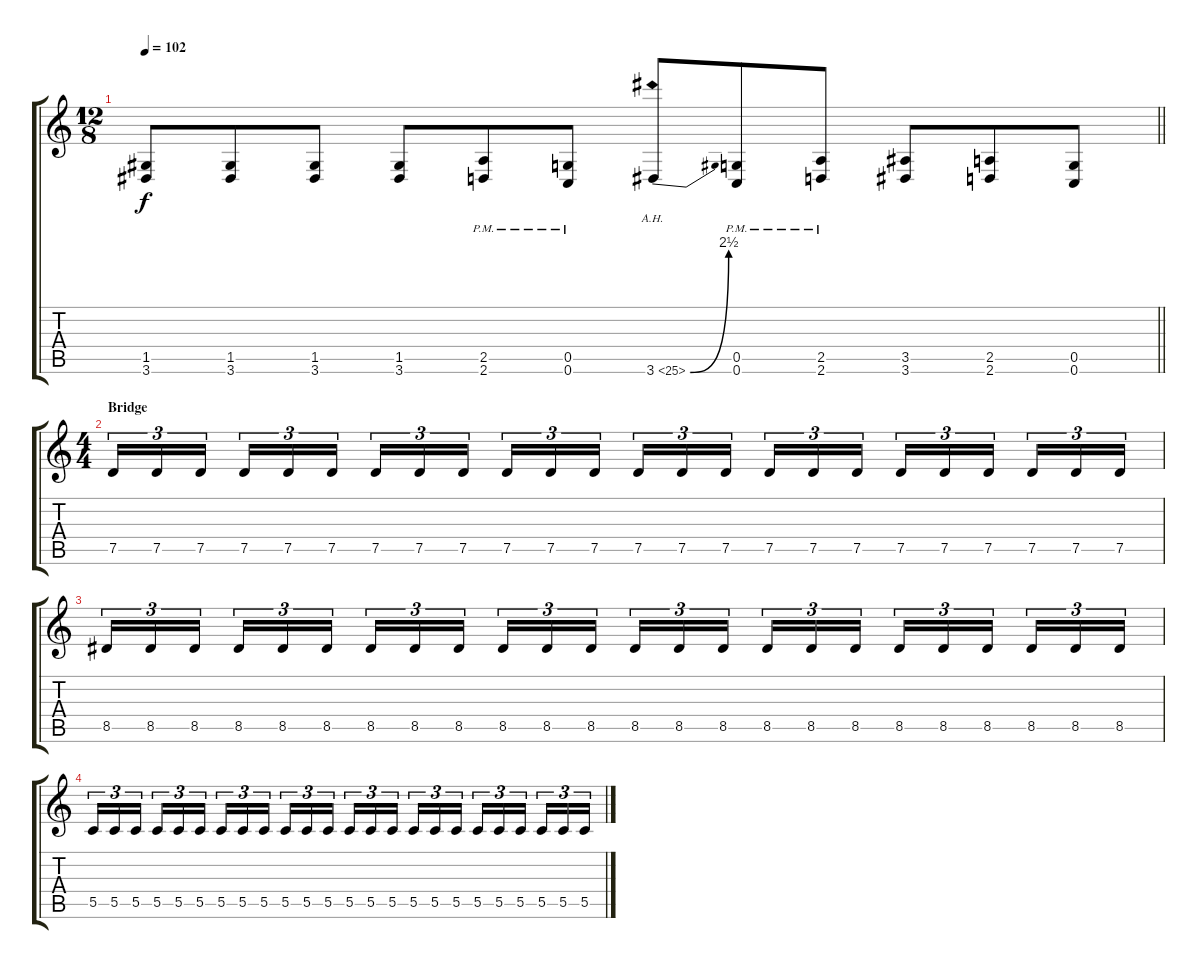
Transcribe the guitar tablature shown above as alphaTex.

\track "" {instrument overdrivenguitar}
\staff {score tabs}
\tuning (D4 A3 F3 C3 G2 C2) {hide}
\ts (12 8)
\tempo 102
\clef g2
\barLineRight lightlight
\ks c
(1.5 3.6).8{dy f} (1.5 3.6).8 (1.5 3.6).8 (1.5 3.6).8 (2.5{pm} 2.6{pm}).8 (0.5{pm} 0.6{pm}).8 3.6{be (bend 0 0 60 10) ah 22}.8 (0.5{pm} 0.6{pm}).8 (2.5{pm} 2.6{pm}).8 (3.5 3.6).8 (2.5 2.6).8 (0.5 0.6).8 |
\ts (4 4)
\section ("" "Bridge")
7.5.16{tu (3 2)} 7.5.16{tu (3 2)} 7.5.16{tu (3 2) beam splitsecondary} 7.5.16{tu (3 2)} 7.5.16{tu (3 2)} 7.5.16{tu (3 2)} 7.5.16{tu (3 2)} 7.5.16{tu (3 2)} 7.5.16{tu (3 2) beam splitsecondary} 7.5.16{tu (3 2)} 7.5.16{tu (3 2)} 7.5.16{tu (3 2)} 7.5.16{tu (3 2)} 7.5.16{tu (3 2)} 7.5.16{tu (3 2) beam splitsecondary} 7.5.16{tu (3 2)} 7.5.16{tu (3 2)} 7.5.16{tu (3 2)} 7.5.16{tu (3 2)} 7.5.16{tu (3 2)} 7.5.16{tu (3 2) beam splitsecondary} 7.5.16{tu (3 2)} 7.5.16{tu (3 2)} 7.5.16{tu (3 2)} |
8.5.16{tu (3 2)} 8.5.16{tu (3 2)} 8.5.16{tu (3 2) beam splitsecondary} 8.5.16{tu (3 2)} 8.5.16{tu (3 2)} 8.5.16{tu (3 2)} 8.5.16{tu (3 2)} 8.5.16{tu (3 2)} 8.5.16{tu (3 2) beam splitsecondary} 8.5.16{tu (3 2)} 8.5.16{tu (3 2)} 8.5.16{tu (3 2)} 8.5.16{tu (3 2)} 8.5.16{tu (3 2)} 8.5.16{tu (3 2) beam splitsecondary} 8.5.16{tu (3 2)} 8.5.16{tu (3 2)} 8.5.16{tu (3 2)} 8.5.16{tu (3 2)} 8.5.16{tu (3 2)} 8.5.16{tu (3 2) beam splitsecondary} 8.5.16{tu (3 2)} 8.5.16{tu (3 2)} 8.5.16{tu (3 2)} |
5.5.16{tu (3 2)} 5.5.16{tu (3 2)} 5.5.16{tu (3 2) beam splitsecondary} 5.5.16{tu (3 2)} 5.5.16{tu (3 2)} 5.5.16{tu (3 2)} 5.5.16{tu (3 2)} 5.5.16{tu (3 2)} 5.5.16{tu (3 2) beam splitsecondary} 5.5.16{tu (3 2)} 5.5.16{tu (3 2)} 5.5.16{tu (3 2)} 5.5.16{tu (3 2)} 5.5.16{tu (3 2)} 5.5.16{tu (3 2) beam splitsecondary} 5.5.16{tu (3 2)} 5.5.16{tu (3 2)} 5.5.16{tu (3 2)} 5.5.16{tu (3 2)} 5.5.16{tu (3 2)} 5.5.16{tu (3 2) beam splitsecondary} 5.5.16{tu (3 2)} 5.5.16{tu (3 2)} 5.5.16{tu (3 2)}
